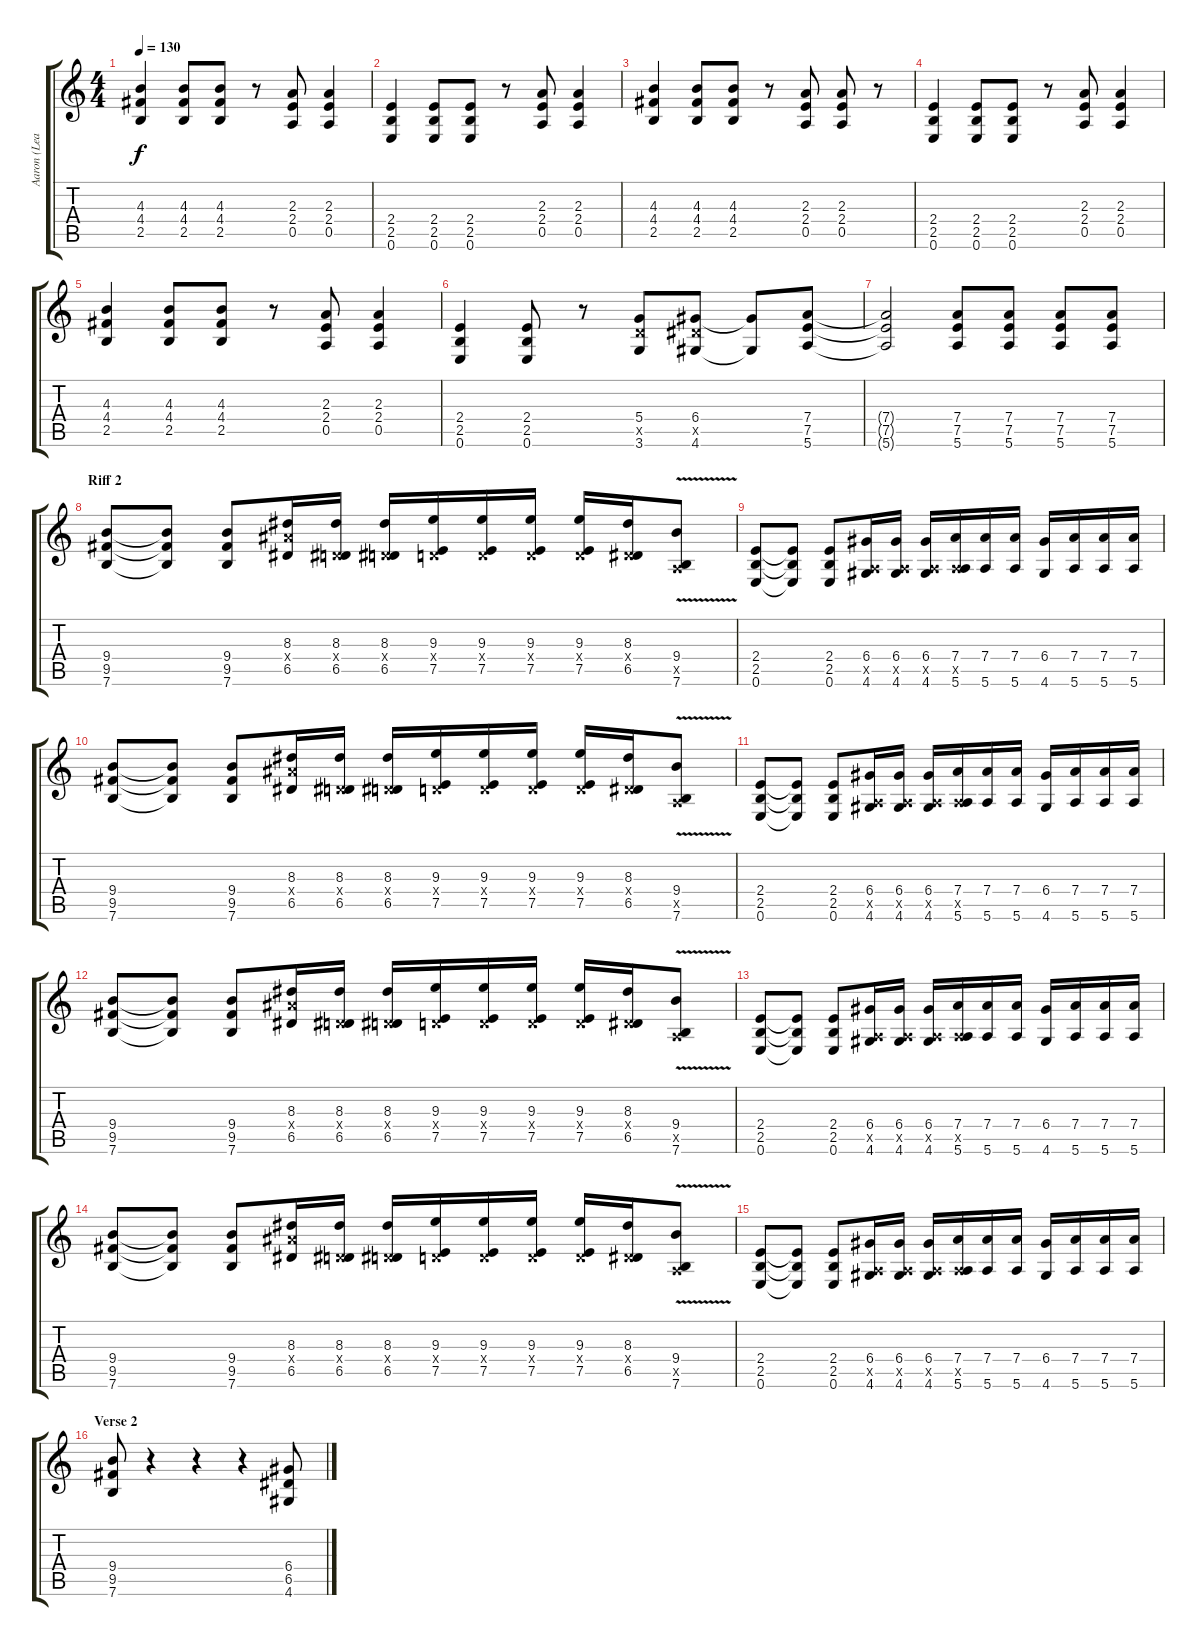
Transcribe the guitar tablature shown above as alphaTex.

\track ("Aaron (Lead Guitar)" "Aaron (Lea") {instrument distortionguitar}
\staff {score tabs}
\tuning (E4 B3 G3 D3 A2 E2) {hide}
\ts (4 4)
\tempo 130
\clef g2
\ks c
(4.3 4.4 2.5).4{dy f} (4.3 4.4 2.5).8 (4.3 4.4 2.5).8 r.8 (2.3 2.4 0.5).8 (2.3 2.4 0.5).4 |
(2.4 2.5 0.6).4 (2.4 2.5 0.6).8 (2.4 2.5 0.6).8 r.8 (2.3 2.4 0.5).8 (2.3 2.4 0.5).4 |
(4.3 4.4 2.5).4 (4.3 4.4 2.5).8 (4.3 4.4 2.5).8 r.8 (2.3 2.4 0.5).8 (2.3 2.4 0.5).8 r.8 |
(2.4 2.5 0.6).4 (2.4 2.5 0.6).8 (2.4 2.5 0.6).8 r.8 (2.3 2.4 0.5).8 (2.3 2.4 0.5).4 |
(4.3 4.4 2.5).4 (4.3 4.4 2.5).8 (4.3 4.4 2.5).8 r.8 (2.3 2.4 0.5).8 (2.3 2.4 0.5).4 |
(2.4 2.5 0.6).4 (2.4 2.5 0.6).8 r.8 (5.4 5.5{x} 3.6).8 (6.4 6.5{x} 4.6).8 (6.4{t} 4.6{t}).8 (7.4 7.5 5.6).8 |
(7.4{t} 7.5{t} 5.6{t}).2 (7.4 7.5 5.6).8 (7.4 7.5 5.6).8 (7.4 7.5 5.6).8 (7.4 7.5 5.6).8 |
\section ("" "Riff 2")
(9.4 9.5 7.6).8 (9.4{t} 9.5{t} 7.6{t}).8 (9.4 9.5 7.6).8 (8.3 8.4{x} 6.5).16 (8.3 0.4{x} 6.5).16 (8.3 0.4{x} 6.5).16 (9.3 0.4{x} 7.5).16 (9.3 0.4{x} 7.5).16 (9.3 0.4{x} 7.5).16 (9.3 0.4{x} 7.5).16 (8.3 0.4{x} 6.5).16 (9.4{v} 0.5{x} 7.6{v}).8 |
(2.4 2.5 0.6).8 (2.4{t} 2.5{t} 0.6{t}).8 (2.4 2.5 0.6).8 (6.4 0.5{x} 4.6).16 (6.4 0.5{x} 4.6).16 (6.4 0.5{x} 4.6).16 (7.4 0.5{x} 5.6).16 (7.4 5.6).16 (7.4 5.6).16 (6.4 4.6).16 (7.4 5.6).16 (7.4 5.6).16 (7.4 5.6).16 |
(9.4 9.5 7.6).8 (9.4{t} 9.5{t} 7.6{t}).8 (9.4 9.5 7.6).8 (8.3 8.4{x} 6.5).16 (8.3 0.4{x} 6.5).16 (8.3 0.4{x} 6.5).16 (9.3 0.4{x} 7.5).16 (9.3 0.4{x} 7.5).16 (9.3 0.4{x} 7.5).16 (9.3 0.4{x} 7.5).16 (8.3 0.4{x} 6.5).16 (9.4{v} 0.5{x} 7.6{v}).8 |
(2.4 2.5 0.6).8 (2.4{t} 2.5{t} 0.6{t}).8 (2.4 2.5 0.6).8 (6.4 0.5{x} 4.6).16 (6.4 0.5{x} 4.6).16 (6.4 0.5{x} 4.6).16 (7.4 0.5{x} 5.6).16 (7.4 5.6).16 (7.4 5.6).16 (6.4 4.6).16 (7.4 5.6).16 (7.4 5.6).16 (7.4 5.6).16 |
(9.4 9.5 7.6).8 (9.4{t} 9.5{t} 7.6{t}).8 (9.4 9.5 7.6).8 (8.3 8.4{x} 6.5).16 (8.3 0.4{x} 6.5).16 (8.3 0.4{x} 6.5).16 (9.3 0.4{x} 7.5).16 (9.3 0.4{x} 7.5).16 (9.3 0.4{x} 7.5).16 (9.3 0.4{x} 7.5).16 (8.3 0.4{x} 6.5).16 (9.4{v} 0.5{x} 7.6{v}).8 |
(2.4 2.5 0.6).8 (2.4{t} 2.5{t} 0.6{t}).8 (2.4 2.5 0.6).8 (6.4 0.5{x} 4.6).16 (6.4 0.5{x} 4.6).16 (6.4 0.5{x} 4.6).16 (7.4 0.5{x} 5.6).16 (7.4 5.6).16 (7.4 5.6).16 (6.4 4.6).16 (7.4 5.6).16 (7.4 5.6).16 (7.4 5.6).16 |
(9.4 9.5 7.6).8 (9.4{t} 9.5{t} 7.6{t}).8 (9.4 9.5 7.6).8 (8.3 8.4{x} 6.5).16 (8.3 0.4{x} 6.5).16 (8.3 0.4{x} 6.5).16 (9.3 0.4{x} 7.5).16 (9.3 0.4{x} 7.5).16 (9.3 0.4{x} 7.5).16 (9.3 0.4{x} 7.5).16 (8.3 0.4{x} 6.5).16 (9.4{v} 0.5{x} 7.6{v}).8 |
(2.4 2.5 0.6).8 (2.4{t} 2.5{t} 0.6{t}).8 (2.4 2.5 0.6).8 (6.4 0.5{x} 4.6).16 (6.4 0.5{x} 4.6).16 (6.4 0.5{x} 4.6).16 (7.4 0.5{x} 5.6).16 (7.4 5.6).16 (7.4 5.6).16 (6.4 4.6).16 (7.4 5.6).16 (7.4 5.6).16 (7.4 5.6).16 |
\section ("" "Verse 2")
(9.4 9.5 7.6).8 r.4 r.4 r.4 (6.4 6.5 4.6).8
